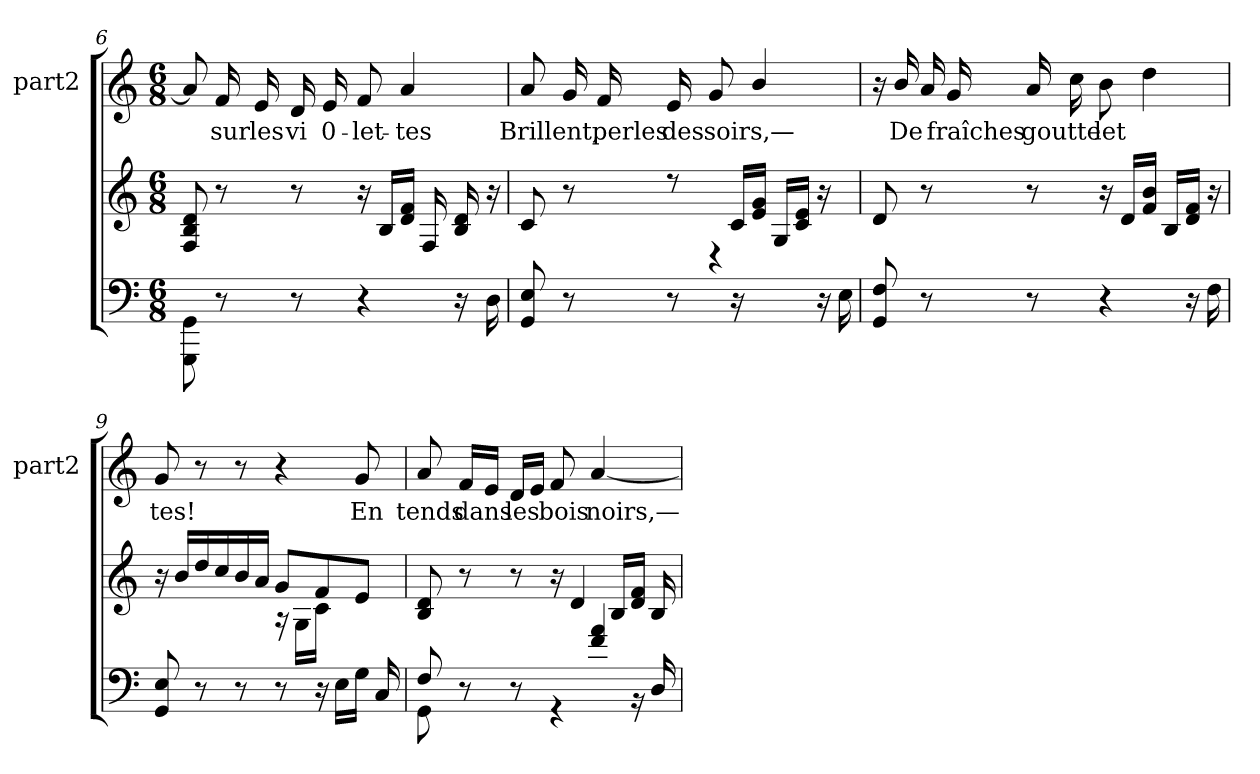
**kern	**kern	**kern	**text
*part3	*part2	*part1	*part1
*staff3	*staff2	*staff1	*staff1
*	*	*I"part2	*
*	*	*I'part2	*
*clefF4	*clefG2	*clefG2	*
*k[]	*k[]	*k[]	*
*M6/8	*M6/8	*M6/8	*
=6	=6	=6	=6
8GGGi\ 8GGi\	8dj/ 8Bj/ 8Fj/	8aj/]	.
8r	8r	16fj/	sur
.	.	16ej/	les
8r	8r	16dj/	vi
.	.	16ej/	0-
4r	16r	8fj/	let-
.	16Bj/LL	.	.
.	16fj/ 16dj/JJ	4aj/	tes
.	16Fj/	.	.
16r	16dj/ 16Bj/	.	.
16Di\	16r	.	.
!!LO:LB:g=z
=7	=7	=7	=7
*	*^	*	*
8Ei/ 8GGi/	8cj/	8ryy	8aj/	Brillent,
8r	8r	16ryy	16gj/	.
.	.	16ryy	16fj/	perles
8r	8r	16ryy	16ej/	des
.	.	4r	8gj/	soirs,—
16r	16cj/LL	.	.	.
16ryy	16gj/ 16ej/JJ	.	4bj/	.
16ryy	16Gj/LL	.	.	.
16ryy	16ej/ 16cj/JJ	8.ryy	.	.
16r	16r	.	.	.
16Ei\	16ryy	.	16ryy	.
*	*v	*v	*	*
=8	=8	=8	=8
8Fi/ 8GGi/	8dj/	16r	.
.	.	16bj/	De
8r	8r	16aj/	.
.	.	16gj/	fraîches
8r	8r	16aj/	goutte
.	.	16ccj\	--
4r	16r	8bj\	let
.	16dj/LL	.	.
.	16bj/ 16fj/JJ	4ddj\	.
.	16Bj/LL	.	.
16r	16fj/ 16dj/JJ	.	.
16Fi\	16r	.	.
=9	=9	=9	=9
*	*^	*	*
8Ei/ 8GGi/	16r	16ryy	8gj/	tes!
.	16bj/LL	16ryy	.	.
8r	16ddj/	16ryy	8r	.
.	16ccj/	16ryy	.	.
8r	16bj/	16ryy	8r	.
.	16aj/JJ	16ryy	.	.
8r	8gj/L	16r	4r	.
.	.	16GZ\LL	.	.
16r	8fj/	16cZ\JJ	.	.
16Ei\LL	.	8.ryy	.	.
16Gi\JJ	8ej/J	.	8gj/	En
16Ci/	.	.	.	.
!!LO:LB:g=z
=10	=10	=10	=10	=10
*^	*	*	*	*
8GGZ\	8Fi/	8Bj/ 8dj/	8ryy	8aj/	tends
16ryy	8r	8r	16ryy	16fj/LL	dans
16ryy	.	.	16ryy	16ej/JJ	.
16ryy	8r	8r	16ryy	16dj/LL	les
16ryy	.	.	16ryy	16ej/JJ	.
16ryy	4r	16r	16ryy	8fj/	bois
16ryy	.	4dj/	16ryy	.	.
4aZ/ 4fZ/	.	.	16ryy	[4aj/	noirs,—
.	.	.	16BV/LL	.	.
.	16r	.	16dV/ 16fV/JJ	.	.
.	16Di/	16Bj/	16ryy	.	.
*v	*v	*	*	*	*
*	*v	*v	*	*
=	=	=	=
*-	*-	*-	*-
